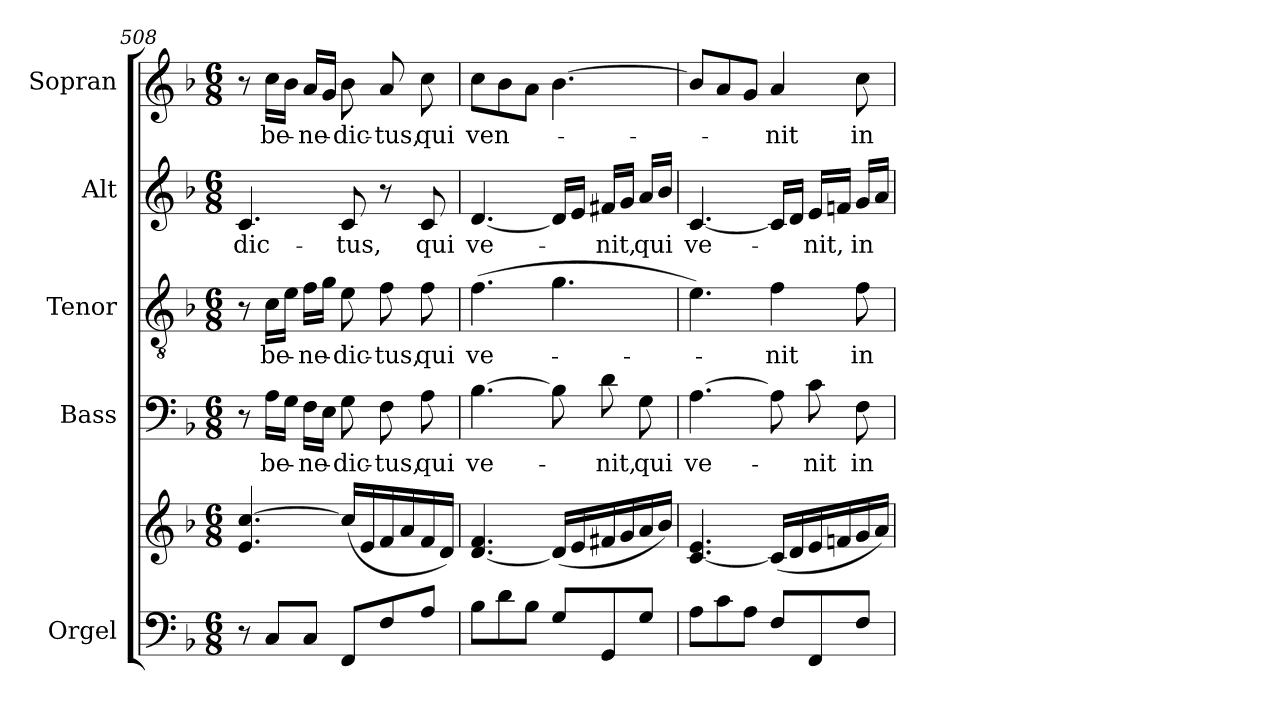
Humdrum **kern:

**kern	**kern	**kern	**text	**kern	**text	**kern	**text	**kern	**text
*part5	*part5	*part4	*part4	*part3	*part3	*part2	*part2	*part1	*part1
*staff6	*staff5	*staff4	*staff4	*staff3	*staff3	*staff2	*staff2	*staff1	*staff1
*I"Orgel	*	*I"Bass	*	*I"Tenor	*	*I"Alt	*	*I"Sopran	*
*I'Org.	*	*I'B.	*	*I'T.	*	*I'A.	*	*I'S.	*
*clefF4	*clefG2	*clefF4	*	*clefGv2	*	*clefG2	*	*clefG2	*
*k[b-]	*k[b-]	*k[b-]	*	*k[b-]	*	*k[b-]	*	*k[b-]	*
*F:	*F:	*F:	*	*F:	*	*F:	*	*F:	*
*M6/8	*M6/8	*M6/8	*	*M6/8	*	*M6/8	*	*M6/8	*
=508	=508	=508	=508	=508	=508	=508	=508	=508	=508
!	!	!	!	!	!	!	!LO:LY:b	!	!
8r	4.e/ [4.cc/	8r	.	8r	.	4.c/	-dic-	8r	.
!	!	!	!LO:LY:b	!	!LO:LY:b	!	!	!	!LO:LY:b
8C/L	.	16A\LL	be-	16c\LL	be-	.	.	16cc\LL	be-
.	.	16G\JJ	.	16e\JJ	.	.	.	16b-\JJ	.
!	!	!	!LO:LY:b	!	!LO:LY:b	!	!	!	!LO:LY:b
8C/J	.	16F\LL	-ne-	16f\LL	-ne-	.	.	16a/LL	-ne-
.	.	16E\JJ	.	16g\JJ	.	.	.	16g/JJ	.
!	!	!	!LO:LY:b	!	!LO:LY:b	!	!LO:LY:b	!	!LO:LY:b
8FF/L	(<16cc/LL]	8G\	-dic-	8e\	-dic-	8c/	-tus,	8b-\	-dic-
.	16e/	.	.	.	.	.	.	.	.
!	!	!	!LO:LY:b	!	!LO:LY:b	!	!	!	!LO:LY:b
8F/	16f/	8F\	-tus,	8f\	-tus,	8r	.	8a/	-tus,
.	16a/	.	.	.	.	.	.	.	.
!	!	!	!LO:LY:b	!	!LO:LY:b	!	!LO:LY:b	!	!LO:LY:b
8A/J	16f/	8A\	qui	8f\	qui	8c/	qui	8cc\	qui
.	16d/JJ)	.	.	.	.	.	.	.	.
=509	=509	=509	=509	=509	=509	=509	=509	=509	=509
!	!	!	!LO:LY:b	!	!LO:LY:b	!	!LO:LY:b	!	!LO:LY:b
8B-\L	[4.d/ 4.f/	[4.B-\	ve-	(>4.f\	ve-	[4.d/	ve-	8cc\L	ven-
8d\	.	.	.	.	.	.	.	8b-\	.
8B-\J	.	.	.	.	.	.	.	8a\J	.
8G/L	(<16d/LL]	8B-\]	.	4.g\	.	16d/LL]	.	[4.b-\	.
.	16e/	.	.	.	.	16e/JJ	.	.	.
!	!	!	!LO:LY:b	!	!	!	!LO:LY:b	!	!
8GG/	16f#X/	8d\	-nit,	.	.	16f#X/LL	-nit,	.	.
.	16g/	.	.	.	.	16g/JJ	.	.	.
!	!	!	!LO:LY:b	!	!	!	!LO:LY:b	!	!
8G/J	16a/	8G\	qui	.	.	16a/LL	qui	.	.
.	16b-/JJ)	.	.	.	.	16b-/JJ	.	.	.
=510	=510	=510	=510	=510	=510	=510	=510	=510	=510
!	!	!	!LO:LY:b	!	!	!	!LO:LY:b	!	!
8A\L	[4.c/ 4.e/	[4.A\	ve-	4.e\)	.	[4.c/	ve-	8b-/L]	.
8c\	.	.	.	.	.	.	.	8a/	.
8A\J	.	.	.	.	.	.	.	8g/J	.
!	!	!	!	!	!LO:LY:b	!	!	!	!LO:LY:b
8F/L	(<16c/LL]	8A\]	.	4f\	-nit	16c/LL]	.	4a/	-nit
.	16d/	.	.	.	.	16d/JJ	.	.	.
!	!	!	!LO:LY:b	!	!	!	!LO:LY:b	!	!
8FF/	16e/	8c\	-nit	.	.	16e/LL	-nit,	.	.
.	16fn/	.	.	.	.	16fn/JJ	.	.	.
!	!	!	!LO:LY:b	!	!LO:LY:b	!	!LO:LY:b	!	!LO:LY:b
8F/J	16g/	8F\	in	8f\	in	16g/LL	in	8cc\	in
.	16a/JJ)	.	.	.	.	16a/JJ	.	.	.
=	=	=	=	=	=	=	=	=	=
*-	*-	*-	*-	*-	*-	*-	*-	*-	*-
